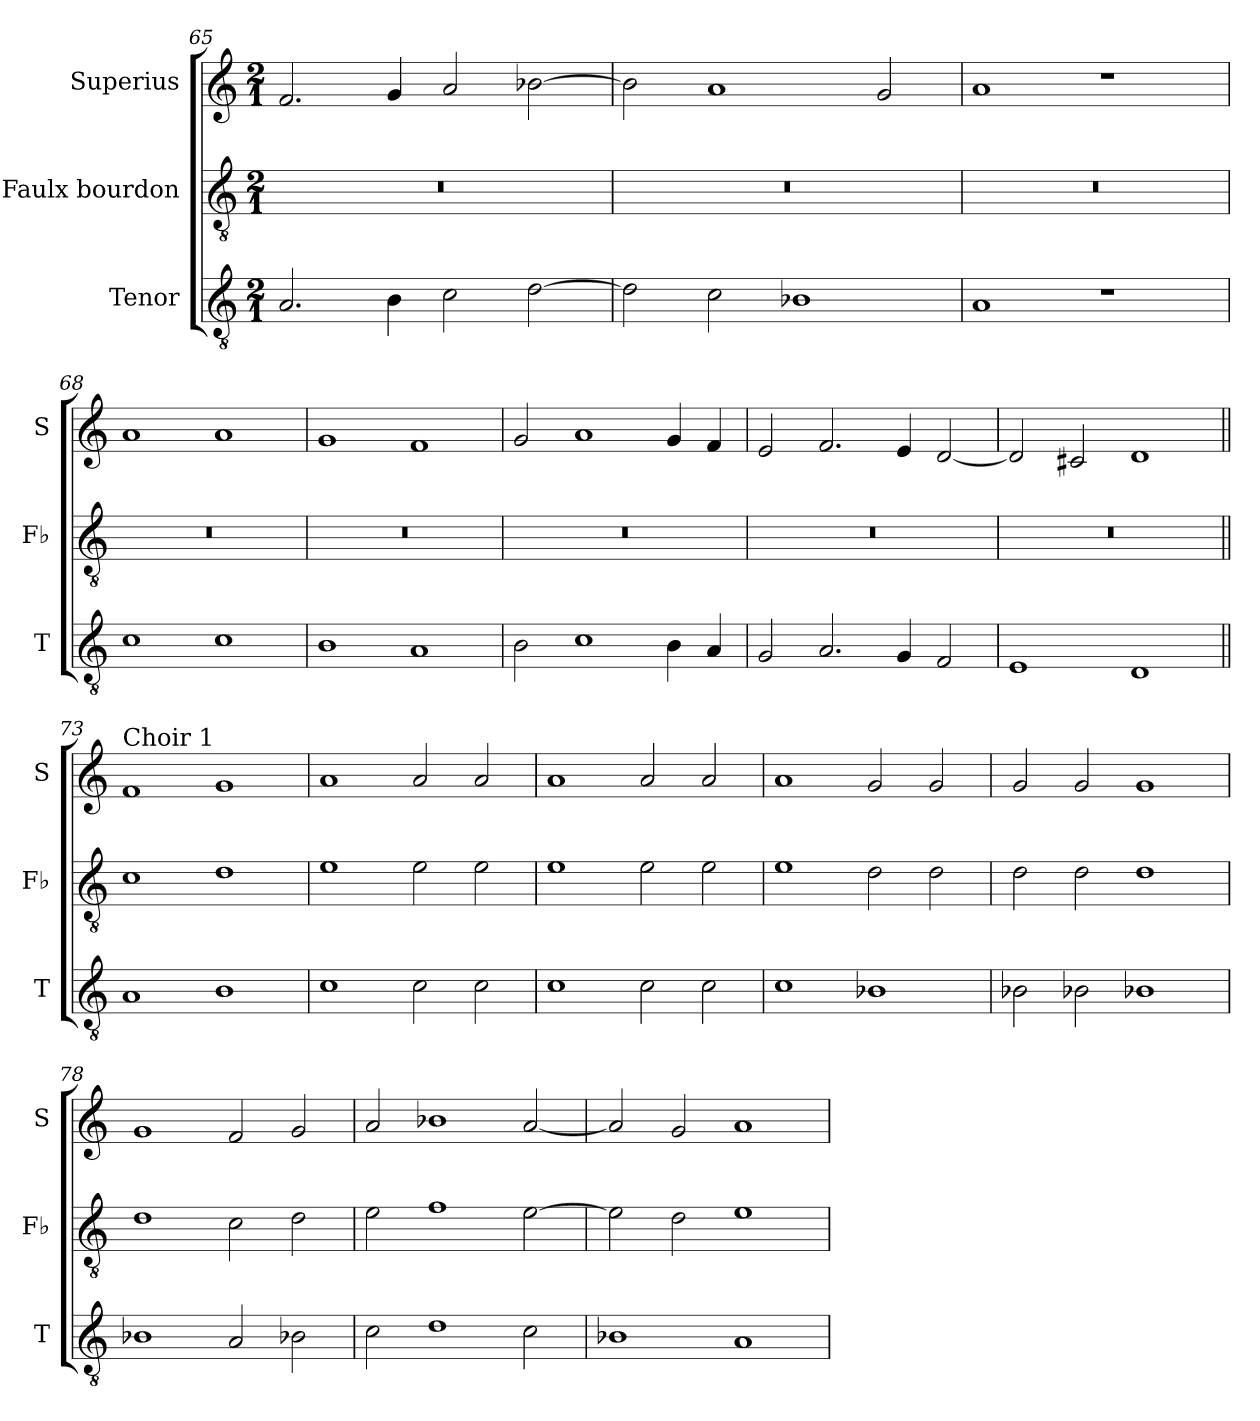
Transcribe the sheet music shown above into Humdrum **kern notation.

**kern	**kern	**kern
*part3	*part2	*part1
*staff3	*staff2	*staff1
*I"Tenor	*I":Faulx bourdon	*I"Superius
*I'T	*I'Fb	*I'S
*clefGv2	*clefGv2	*clefG2
*k[]	*k[]	*k[]
*M2/1	*M2/1	*M2/1
=65	=65	=65
2.A/	0r	2.f/
4B\	.	4g/
2c\	.	2a/
[2d\	.	[2b-X\
=66	=66	=66
2d\]	0r	2b-\]
2c\	.	1a
1B-X	.	.
.	.	2g/
=67	=67	=67
1A	0r	1a
1r	.	1r
=68	=68	=68
1c	0r	1a
1c	.	1a
=69	=69	=69
1B	0r	1g
1A	.	1f
=70	=70	=70
2B\	0r	2g/
1c	.	1a
4B\	.	4g/
4A/	.	4f/
=71	=71	=71
2G/	0r	2e/
2.A/	.	2.f/
4G/	.	4e/
2F/	.	[2d/
=72	=72	=72
1E	0r	2d/]
.	.	2c#X/
1D	.	1d
=73||	=73||	=73||
!	!	!LO:TX:a:t=Choir 1
1A	1c	1f
1B	1d	1g
=74	=74	=74
1c	1e	1a
2c\	2e\	2a/
2c\	2e\	2a/
=75	=75	=75
1c	1e	1a
2c\	2e\	2a/
2c\	2e\	2a/
=76	=76	=76
1c	1e	1a
1B-X	2d\	2g/
.	2d\	2g/
=77	=77	=77
2B-X\	2d\	2g/
2B-X\	2d\	2g/
1B-X	1d	1g
=78	=78	=78
1B-X	1d	1g
2A/	2c\	2f/
2B-X\	2d\	2g/
=79	=79	=79
2c\	2e\	2a/
1d	1f	1b-X
2c\	[2e\	[2a/
=80	=80	=80
1B-X	2e\]	2a/]
.	2d\	2g/
1A	1e	1a
=	=	=
*-	*-	*-
